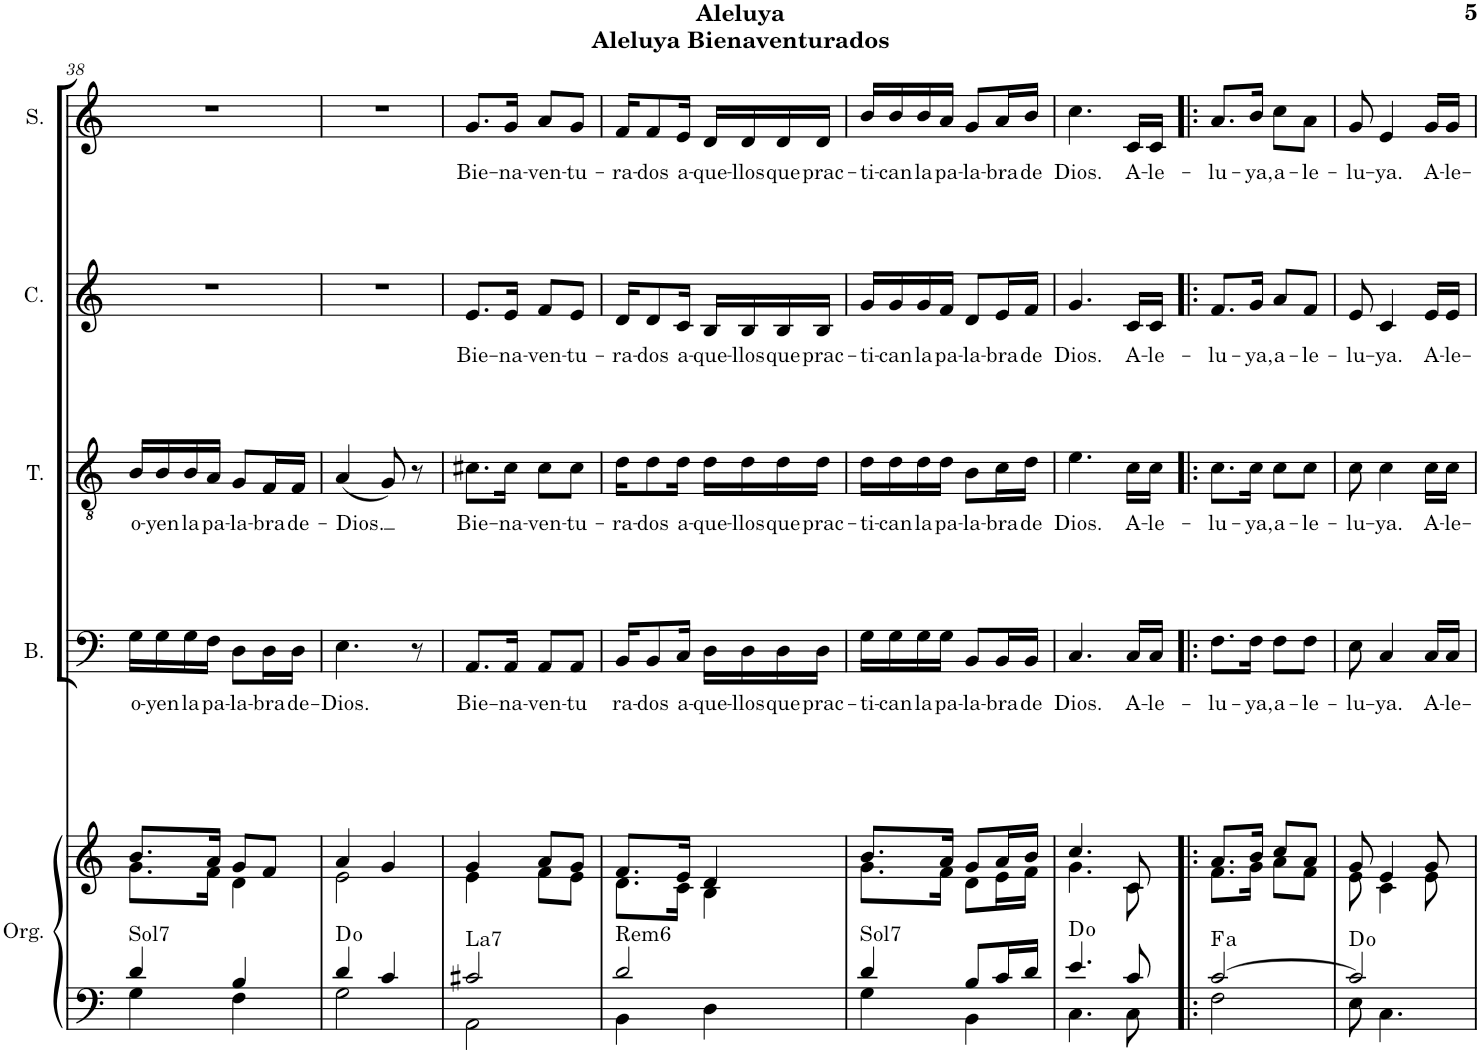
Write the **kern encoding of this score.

**kern	**kern	**harte	**kern	**text	**kern	**text	**kern	**text	**kern	**text
*part5	*part5	*part5	*part4	*part4	*part3	*part3	*part2	*part2	*part1	*part1
*staff6	*staff5	*	*staff4	*staff4	*staff3	*staff3	*staff2	*staff2	*staff1	*staff1
*I"Órgano	*	*	*I"Bajo	*	*I"Tenor	*	*I"Contralto	*	*I"Soprano	*
*	*	*	*I'B.	*	*I'T.	*	*I'C.	*	*I'S.	*
!!LO:PB:g=z
*clefF4	*clefG2	*	*clefF4	*	*clefGv2	*	*clefG2	*	*clefG2	*
*k[]	*k[]	*	*k[]	*	*k[]	*	*k[]	*	*k[]	*
*M2/4	*M2/4	*	*M2/4	*	*M2/4	*	*M2/4	*	*M2/4	*
=38	=38	=38	=38	=38	=38	=38	=38	=38	=38	=38
*^	*^	*	*	*	*	*	*	*	*	*
!	!	!	!	!LO:H:kt=Sol7	!	!LO:LY:b	!	!LO:LY:b	!	!	!	!
4d/	4G\	8.b/L	8.g\L	N	16G\LL	o-	16B/LL	o-	2r	.	2r	.
!	!	!	!	!	!	!LO:LY:b	!	!LO:LY:b	!	!	!	!
.	.	.	.	.	16G\	-yen	16B/	-yen	.	.	.	.
!	!	!	!	!	!	!LO:LY:b	!	!LO:LY:b	!	!	!	!
.	.	.	.	.	16G\	la	16B/	la	.	.	.	.
!	!	!	!	!	!	!LO:LY:b	!	!LO:LY:b	!	!	!	!
.	.	16a/Jk	16f\Jk	.	16F\JJ	pa-	16A/JJ	pa-	.	.	.	.
!	!	!	!	!	!	!LO:LY:b	!	!LO:LY:b	!	!	!	!
4B/	4F\	8g/L	4d\	.	8D\L	-la-	8G/L	-la-	.	.	.	.
!	!	!	!	!	!	!LO:LY:b	!	!LO:LY:b	!	!	!	!
.	.	8f/J	.	.	16D\L	-bra	16F/L	-bra	.	.	.	.
!	!	!	!	!	!	!LO:LY:b	!	!LO:LY:b	!	!	!	!
.	.	.	.	.	16D\JJ	de-	16F/JJ	de-	.	.	.	.
=39	=39	=39	=39	=39	=39	=39	=39	=39	=39	=39	=39	=39
!	!	!	!	!	!	!LO:LY:b	!	!LO:LY:b	!	!	!	!
4d/	2G\	4a/	2e\	D:dim	4.E\	-Dios.	(4A/	-Dios.	2r	.	2r	.
4c/	.	4g/	.	.	.	.	8G/)	.	.	.	.	.
.	.	.	.	.	8r	.	8r	.	.	.	.	.
=40	=40	=40	=40	=40	=40	=40	=40	=40	=40	=40	=40	=40
!	!	!	!	!LO:H:kt=La7	!	!LO:LY:b	!	!LO:LY:b	!	!LO:LY:b	!	!LO:LY:b
2c#X/	2AA\	4g/	4e\	N	8.AA/L	Bie-	8.c#X\L	Bie-	8.e/L	Bie-	8.g/L	Bie-
!	!	!	!	!	!	!LO:LY:b	!	!LO:LY:b	!	!LO:LY:b	!	!LO:LY:b
.	.	.	.	.	16AA/Jk	-na-	16c#\Jk	-na-	16e/Jk	-na-	16g/Jk	-na-
!	!	!	!	!	!	!LO:LY:b	!	!LO:LY:b	!	!LO:LY:b	!	!LO:LY:b
.	.	8a/L	8f\L	.	8AA/L	-ven-	8c#\L	-ven-	8f/L	-ven-	8a/L	-ven-
!	!	!	!	!	!	!LO:LY:b	!	!LO:LY:b	!	!LO:LY:b	!	!LO:LY:b
.	.	8g/J	8e\J	.	8AA/J	-tu	8c#\J	-tu-	8e/J	-tu-	8g/J	-tu-
=41	=41	=41	=41	=41	=41	=41	=41	=41	=41	=41	=41	=41
!	!	!	!	!LO:H:kt=Rem6	!	!LO:LY:b	!	!LO:LY:b	!	!LO:LY:b	!	!LO:LY:b
2d/	4BB\	8.f/L	8.d\L	N	16BB/KL	-ra-	16d\KL	-ra-	16d/KL	-ra-	16f/KL	-ra-
!	!	!	!	!	!	!LO:LY:b	!	!LO:LY:b	!	!LO:LY:b	!	!LO:LY:b
.	.	.	.	.	8BB/	-dos	8d\	-dos	8d/	-dos	8f/	-dos
!	!	!	!	!	!	!LO:LY:b	!	!LO:LY:b	!	!LO:LY:b	!	!LO:LY:b
.	.	16e/Jk	16c\Jk	.	16C/Jk	a-	16d\Jk	a-	16c/Jk	a-	16e/Jk	a-
!	!	!	!	!	!	!LO:LY:b	!	!LO:LY:b	!	!LO:LY:b	!	!LO:LY:b
.	4D\	4d/	4B\	.	16D\LL	-que-	16d\LL	-que-	16B/LL	-que-	16d/LL	-que-
!	!	!	!	!	!	!LO:LY:b	!	!LO:LY:b	!	!LO:LY:b	!	!LO:LY:b
.	.	.	.	.	16D\	-llos	16d\	-llos	16B/	-llos	16d/	-llos
!	!	!	!	!	!	!LO:LY:b	!	!LO:LY:b	!	!LO:LY:b	!	!LO:LY:b
.	.	.	.	.	16D\	que	16d\	que	16B/	que	16d/	que
!	!	!	!	!	!	!LO:LY:b	!	!LO:LY:b	!	!LO:LY:b	!	!LO:LY:b
.	.	.	.	.	16D\JJ	prac-	16d\JJ	prac-	16B/JJ	prac-	16d/JJ	prac-
=42	=42	=42	=42	=42	=42	=42	=42	=42	=42	=42	=42	=42
!	!	!	!	!LO:H:kt=Sol7	!	!LO:LY:b	!	!LO:LY:b	!	!LO:LY:b	!	!LO:LY:b
4d/	4G\	8.b/L	8.g\L	N	16G\LL	-ti-	16d\LL	-ti-	16g/LL	-ti-	16b/LL	-ti-
!	!	!	!	!	!	!LO:LY:b	!	!LO:LY:b	!	!LO:LY:b	!	!LO:LY:b
.	.	.	.	.	16G\	-can	16d\	-can	16g/	-can	16b/	-can
!	!	!	!	!	!	!LO:LY:b	!	!LO:LY:b	!	!LO:LY:b	!	!LO:LY:b
.	.	.	.	.	16G\	la	16d\	la	16g/	la	16b/	la
!	!	!	!	!	!	!LO:LY:b	!	!LO:LY:b	!	!LO:LY:b	!	!LO:LY:b
.	.	16a/Jk	16f\Jk	.	16G\JJ	pa-	16d\JJ	pa-	16f/JJ	pa-	16a/JJ	pa-
!	!	!	!	!	!	!LO:LY:b	!	!LO:LY:b	!	!LO:LY:b	!	!LO:LY:b
8B/L	4BB\	8g/L	8d\L	.	8BB/L	-la-	8B\L	-la-	8d/L	-la-	8g/L	-la-
!	!	!	!	!	!	!LO:LY:b	!	!LO:LY:b	!	!LO:LY:b	!	!LO:LY:b
16c/L	.	16a/L	16e\L	.	16BB/L	-bra	16c\L	-bra	16e/L	-bra	16a/L	-bra
!	!	!	!	!	!	!LO:LY:b	!	!LO:LY:b	!	!LO:LY:b	!	!LO:LY:b
16d/JJ	.	16b/JJ	16f\JJ	.	16BB/JJ	de	16d\JJ	de	16f/JJ	de	16b/JJ	de
=43	=43	=43	=43	=43	=43	=43	=43	=43	=43	=43	=43	=43
!	!	!	!	!	!	!LO:LY:b	!	!LO:LY:b	!	!LO:LY:b	!	!LO:LY:b
4.e/	4.C\	4.cc/	4.g\	D:dim	4.C/	Dios.	4.e\	Dios.	4.g/	Dios.	4.cc\	Dios.
!	!	!	!	!	!	!LO:LY:b	!	!LO:LY:b	!	!LO:LY:b	!	!LO:LY:b
8c/	8C\	8c/	8c\	.	16C/LL	A-	16c\LL	A-	16c/LL	A-	16c/LL	A-
!	!	!	!	!	!	!LO:LY:b	!	!LO:LY:b	!	!LO:LY:b	!	!LO:LY:b
.	.	.	.	.	16C/JJ	-le-	16c\JJ	-le-	16c/JJ	-le-	16c/JJ	-le-
=44!|:	=44!|:	=44!|:	=44!|:	=44!|:	=44!|:	=44!|:	=44!|:	=44!|:	=44!|:	=44!|:	=44!|:	=44!|:
!	!	!	!	!LO:H:kt=a	!	!LO:LY:b	!	!LO:LY:b	!	!LO:LY:b	!	!LO:LY:b
[2c/	2F\	8.a/L	8.f\L	.	8.F\L	-lu-	8.c\L	-lu-	8.f/L	-lu-	8.a/L	-lu-
!	!	!	!	!	!	!LO:LY:b	!	!LO:LY:b	!	!LO:LY:b	!	!LO:LY:b
.	.	16b/Jk	16g\Jk	.	16F\Jk	-ya,	16c\Jk	-ya,	16g/Jk	-ya,	16b/Jk	-ya,
!	!	!	!	!	!	!LO:LY:b	!	!LO:LY:b	!	!LO:LY:b	!	!LO:LY:b
.	.	8cc/L	8a\L	.	8F\L	a-	8c\L	a-	8a/L	a-	8cc\L	a-
!	!	!	!	!	!	!LO:LY:b	!	!LO:LY:b	!	!LO:LY:b	!	!LO:LY:b
.	.	8a/J	8f\J	.	8F\J	-le-	8c\J	-le-	8f/J	-le-	8a\J	-le-
=45	=45	=45	=45	=45	=45	=45	=45	=45	=45	=45	=45	=45
!	!	!	!	!	!	!LO:LY:b	!	!LO:LY:b	!	!LO:LY:b	!	!LO:LY:b
2c/]	8E\	8g/	8e\	D:dim	8E\	-lu-	8c\	-lu-	8e/	-lu-	8g/	-lu-
!	!	!	!	!	!	!LO:LY:b	!	!LO:LY:b	!	!LO:LY:b	!	!LO:LY:b
.	4.C\	4e/	4c\	.	4C/	-ya.	4c\	-ya.	4c/	-ya.	4e/	-ya.
!	!	!	!	!	!	!LO:LY:b	!	!LO:LY:b	!	!LO:LY:b	!	!LO:LY:b
.	.	8g/	8e\	.	16C/LL	A-	16c\LL	A-	16e/LL	A-	16g/LL	A-
!	!	!	!	!	!	!LO:LY:b	!	!LO:LY:b	!	!LO:LY:b	!	!LO:LY:b
.	.	.	.	.	16C/JJ	-le-	16c\JJ	-le-	16e/JJ	-le-	16g/JJ	-le-
*v	*v	*	*	*	*	*	*	*	*	*	*	*
*	*v	*v	*	*	*	*	*	*	*	*	*
=	=	=	=	=	=	=	=	=	=	=
*-	*-	*-	*-	*-	*-	*-	*-	*-	*-	*-
